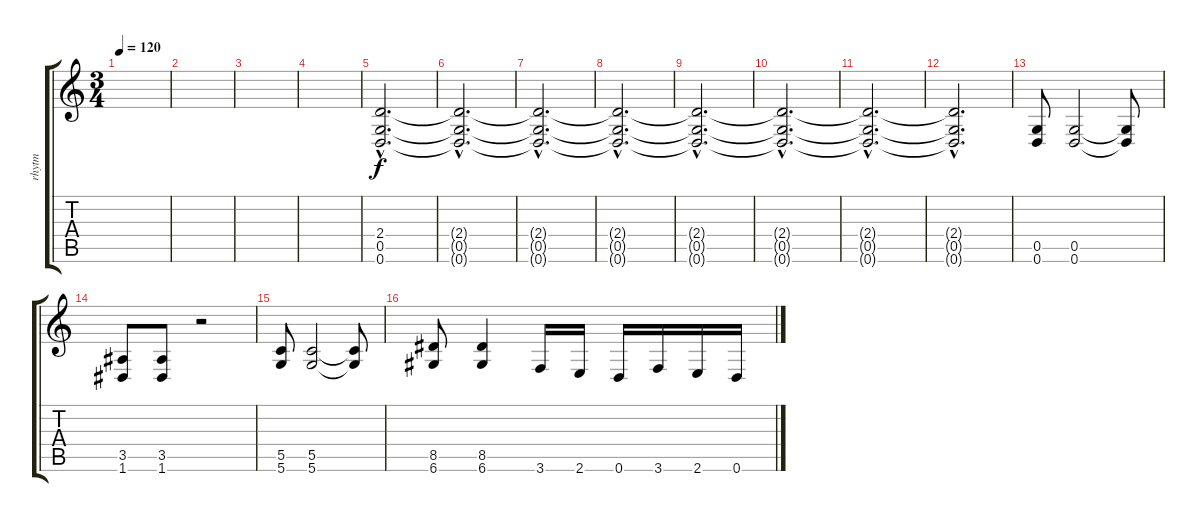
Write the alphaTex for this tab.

\track ("rhytm" "rhytm") {instrument distortionguitar}
\staff {score tabs}
\tuning (D4 A3 F3 C3 G2 D2) {hide}
\ts (3 4)
\tempo 120
\clef g2
\ks c
|
|
|
|
(2.4{hac} 0.5{hac} 0.6{hac}).2{d} |
(2.4{hac t} 0.5{hac t} 0.6{hac t}).2{d} |
(2.4{hac t} 0.5{hac t} 0.6{hac t}).2{d} |
(2.4{hac t} 0.5{hac t} 0.6{hac t}).2{d} |
(2.4{hac t} 0.5{hac t} 0.6{hac t}).2{d} |
(2.4{hac t} 0.5{hac t} 0.6{hac t}).2{d} |
(2.4{hac t} 0.5{hac t} 0.6{hac t}).2{d} |
(2.4{hac t} 0.5{hac t} 0.6{hac t}).2{d} |
(0.5 0.6).8 (0.5 0.6).2 (0.5{t} 0.6{t}).8 |
(3.5 1.6).8 (3.5 1.6).8 r.2 |
(5.5 5.6).8 (5.5 5.6).2 (5.5{t} 5.6{t}).8 |
(8.5 6.6).8 (8.5 6.6).4 3.6.16 2.6.16 0.6.16 3.6.16 2.6.16 0.6.16
